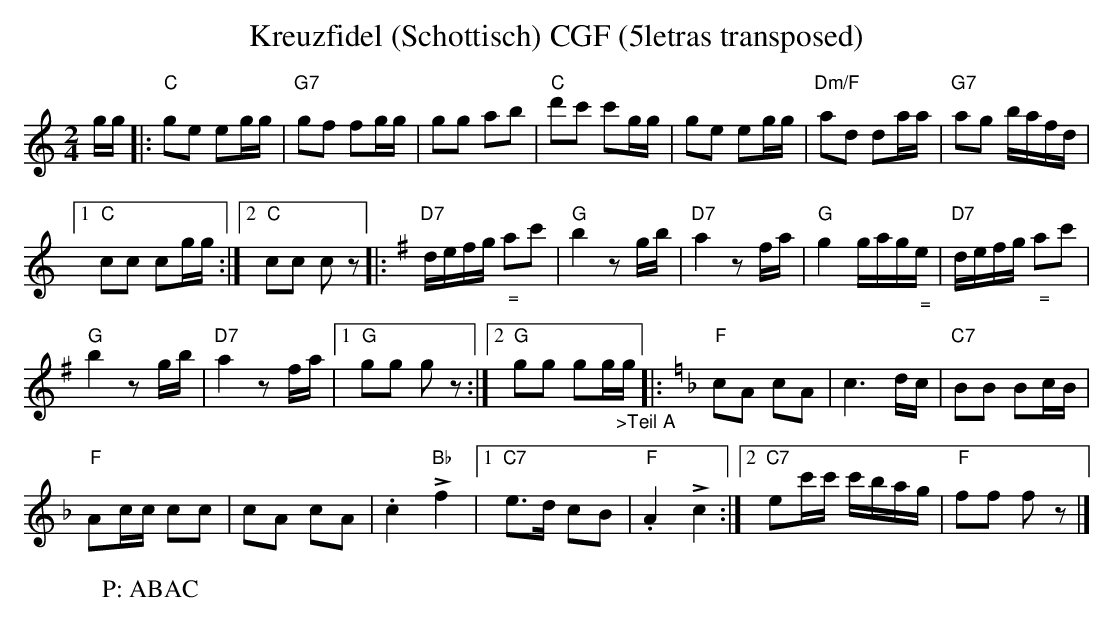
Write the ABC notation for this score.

X:1
T: Kreuzfidel (Schottisch) CGF (5letras transposed)
M:2/4
L:1/16
K:C transpose=3 %%MIDI gchordon
gg |: "C"g2e2 e2gg | "G7"g2f2 f2gg | g2g2 a2b2 | "C"d'2c'2 c'2gg | g2e2 e2gg | "Dm/F"a2d2 d2aa | "G7"a2g2 bafd |1
"C"c2c2 c2gg :|2 "C"c2c2 c2z2 |: [K:G] "D7"defg "_ ="a2c'2 | "G"b4z2gb | "D7"a4z2fa | "G"g4 gag"_ ="e | "D7"defg "_ ="a2c'2 |
"G"b4z2gb | "D7"a4 z2fa |1 "G"g2g2 g2z2 :|2 "G"g2g2 g2g"_>Teil A"g |: [K:F] "F"c2A2 c2A2 | c6dc | "C7"B2B2 B2cB |
"F"A2cc c2c2 | c2A2 c2A2 | .c4"Bb"!>!f4 |1 "C7"e3d c2B2 | "F".A4!>!c4 :|2 "C7"e2c'c' c'bag | "F"f2f2 f2z2 |]
W: P: ABAC
